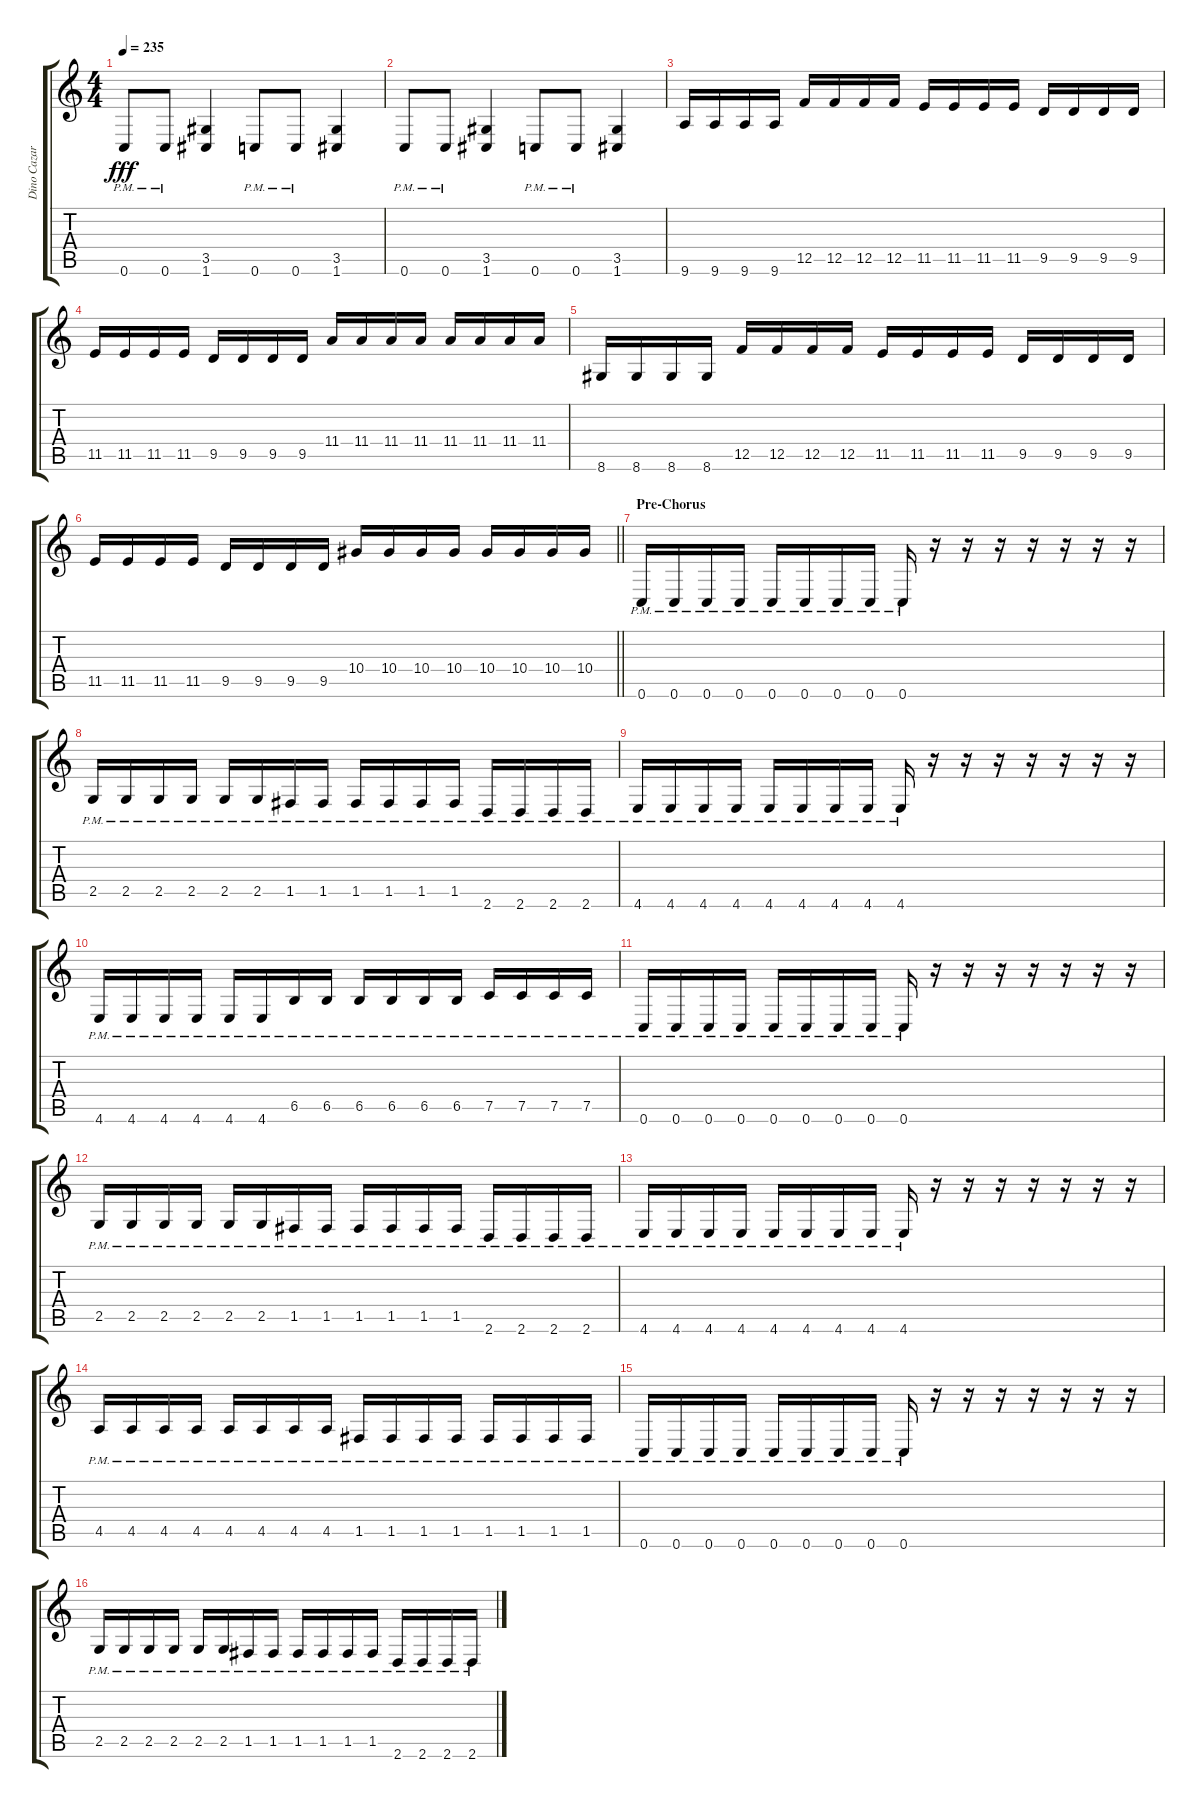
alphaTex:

\track ("Dino Cazares (Right)" "Dino Cazar") {instrument overdrivenguitar}
\staff {score tabs}
\tuning (C4 G3 Eb3 Bb2 F2 C2) {hide}
\ts (4 4)
\tempo 235
\clef g2
\ks c
0.6{pm}.8{dy fff} 0.6{pm}.8 (3.5 1.6).4 0.6{pm}.8 0.6{pm}.8 (3.5 1.6).4 |
0.6{pm}.8 0.6{pm}.8 (3.5 1.6).4 0.6{pm}.8 0.6{pm}.8 (3.5 1.6).4 |
9.6.16 9.6.16 9.6.16 9.6.16 12.5.16 12.5.16 12.5.16 12.5.16 11.5.16 11.5.16 11.5.16 11.5.16 9.5.16 9.5.16 9.5.16 9.5.16 |
11.5.16 11.5.16 11.5.16 11.5.16 9.5.16 9.5.16 9.5.16 9.5.16 11.4.16 11.4.16 11.4.16 11.4.16 11.4.16 11.4.16 11.4.16 11.4.16 |
8.6.16 8.6.16 8.6.16 8.6.16 12.5.16 12.5.16 12.5.16 12.5.16 11.5.16 11.5.16 11.5.16 11.5.16 9.5.16 9.5.16 9.5.16 9.5.16 |
\barLineRight lightlight
11.5.16 11.5.16 11.5.16 11.5.16 9.5.16 9.5.16 9.5.16 9.5.16 10.4.16 10.4.16 10.4.16 10.4.16 10.4.16 10.4.16 10.4.16 10.4.16 |
\section ("" "Pre-Chorus")
0.6{pm}.16 0.6{pm}.16 0.6{pm}.16 0.6{pm}.16 0.6{pm}.16 0.6{pm}.16 0.6{pm}.16 0.6{pm}.16 0.6{pm}.16 r.16 r.16 r.16 r.16 r.16 r.16 r.16 |
2.5{pm}.16 2.5{pm}.16 2.5{pm}.16 2.5{pm}.16 2.5{pm}.16 2.5{pm}.16 1.5{pm}.16 1.5{pm}.16 1.5{pm}.16 1.5{pm}.16 1.5{pm}.16 1.5{pm}.16 2.6{pm}.16 2.6{pm}.16 2.6{pm}.16 2.6{pm}.16 |
4.6{pm}.16 4.6{pm}.16 4.6{pm}.16 4.6{pm}.16 4.6{pm}.16 4.6{pm}.16 4.6{pm}.16 4.6{pm}.16 4.6{pm}.16 r.16 r.16 r.16 r.16 r.16 r.16 r.16 |
4.6{pm}.16 4.6{pm}.16 4.6{pm}.16 4.6{pm}.16 4.6{pm}.16 4.6{pm}.16 6.5{pm}.16 6.5{pm}.16 6.5{pm}.16 6.5{pm}.16 6.5{pm}.16 6.5{pm}.16 7.5{pm}.16 7.5{pm}.16 7.5{pm}.16 7.5{pm}.16 |
0.6{pm}.16 0.6{pm}.16 0.6{pm}.16 0.6{pm}.16 0.6{pm}.16 0.6{pm}.16 0.6{pm}.16 0.6{pm}.16 0.6{pm}.16 r.16 r.16 r.16 r.16 r.16 r.16 r.16 |
2.5{pm}.16 2.5{pm}.16 2.5{pm}.16 2.5{pm}.16 2.5{pm}.16 2.5{pm}.16 1.5{pm}.16 1.5{pm}.16 1.5{pm}.16 1.5{pm}.16 1.5{pm}.16 1.5{pm}.16 2.6{pm}.16 2.6{pm}.16 2.6{pm}.16 2.6{pm}.16 |
4.6{pm}.16 4.6{pm}.16 4.6{pm}.16 4.6{pm}.16 4.6{pm}.16 4.6{pm}.16 4.6{pm}.16 4.6{pm}.16 4.6{pm}.16 r.16 r.16 r.16 r.16 r.16 r.16 r.16 |
4.5{pm}.16 4.5{pm}.16 4.5{pm}.16 4.5{pm}.16 4.5{pm}.16 4.5{pm}.16 4.5{pm}.16 4.5{pm}.16 1.5{pm}.16 1.5{pm}.16 1.5{pm}.16 1.5{pm}.16 1.5{pm}.16 1.5{pm}.16 1.5{pm}.16 1.5{pm}.16 |
0.6{pm}.16 0.6{pm}.16 0.6{pm}.16 0.6{pm}.16 0.6{pm}.16 0.6{pm}.16 0.6{pm}.16 0.6{pm}.16 0.6{pm}.16 r.16 r.16 r.16 r.16 r.16 r.16 r.16 |
2.5{pm}.16 2.5{pm}.16 2.5{pm}.16 2.5{pm}.16 2.5{pm}.16 2.5{pm}.16 1.5{pm}.16 1.5{pm}.16 1.5{pm}.16 1.5{pm}.16 1.5{pm}.16 1.5{pm}.16 2.6{pm}.16 2.6{pm}.16 2.6{pm}.16 2.6{pm}.16
